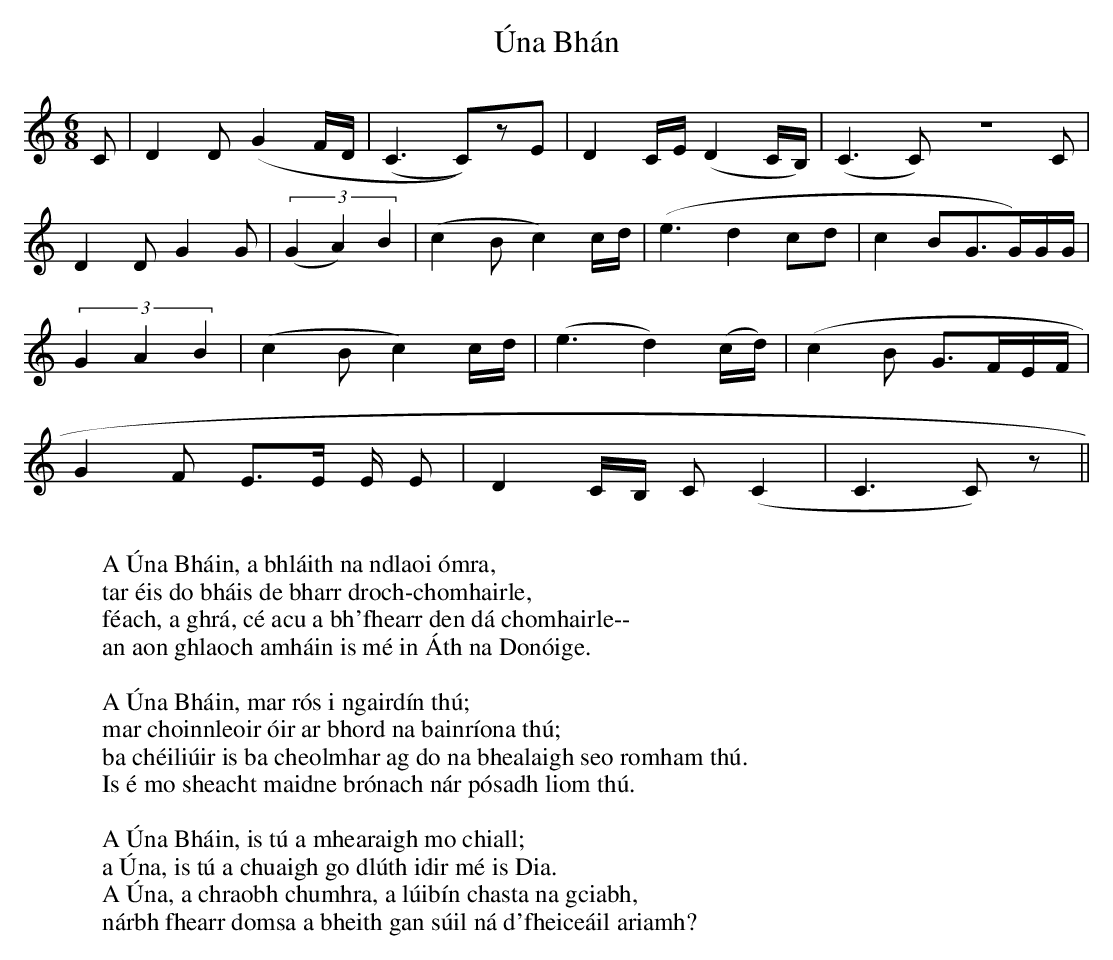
X:1
T:Úna Bhán
K:C
L:1/8
M:6/8
C|D2D(G2F/2D/2|(C3C))zE|D2C/2E/2(D2C/2B,/2)|(C3C)ZC|
D2DG2G|(3(G2A2)B2|(c2Bc2)c/2d/2|(e3d2cd|c2BG>G)G/2G/2|
(3G2A2B2|(c2Bc2)c/2d/2|(e3 d2)(c/2d/2)|(c2B G>FE/2F/2|
G2F E>E E/2 E|D2C/2B,/2 C (C2|C3C)z||
W:
W: A Úna Bháin, a bhláith na ndlaoi ómra,
W: tar éis do bháis de bharr droch-chomhairle,
W: féach, a ghrá, cé acu a bh'fhearr den dá chomhairle--
W: an aon ghlaoch amháin is mé in Áth na Donóige.
W:
W: A Úna Bháin, mar rós i ngairdín thú;
W: mar choinnleoir óir ar bhord na bainríona thú;
W: ba chéiliúir is ba cheolmhar ag do na bhealaigh seo romham thú.
W: Is é mo sheacht maidne brónach nár pósadh liom thú.
W:
W: A Úna Bháin, is tú a mhearaigh mo chiall;
W: a Úna, is tú a chuaigh go dlúth idir mé is Dia.
W: A Úna, a chraobh chumhra, a lúibín chasta na gciabh,
W: nárbh fhearr domsa a bheith gan súil ná d'fheiceáil ariamh?
